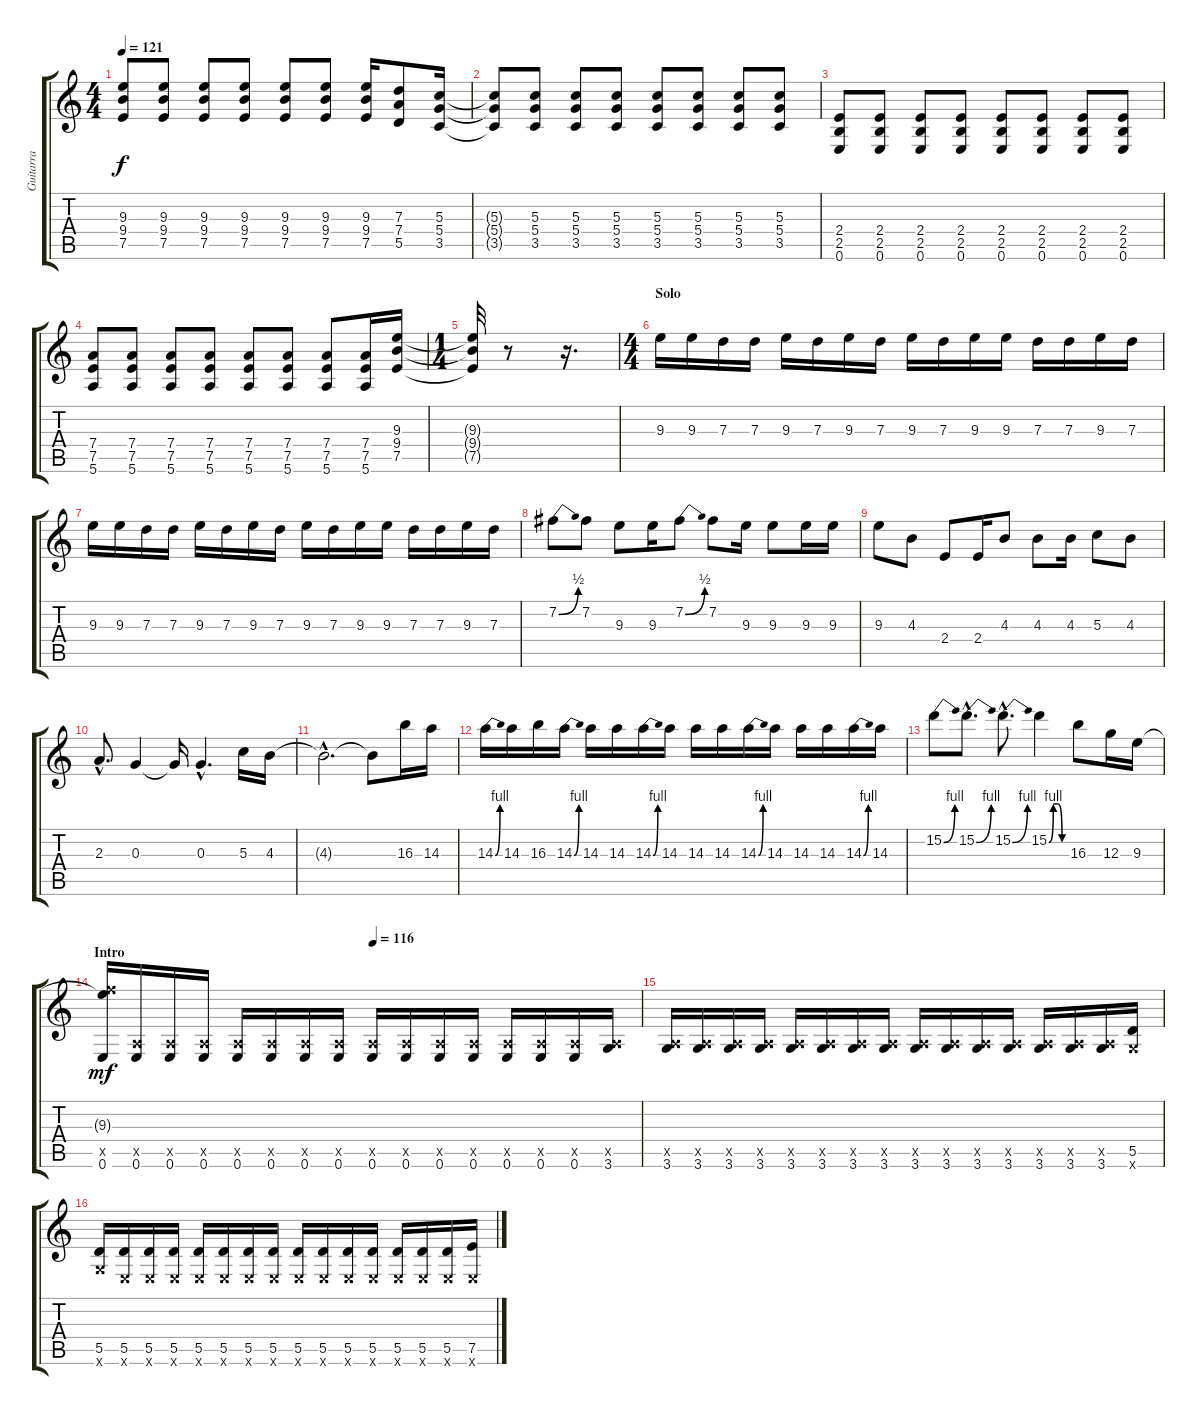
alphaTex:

\track ("Guitarra" "Guitarra") {instrument distortionguitar}
\staff {score tabs}
\tuning (E4 B3 G3 D3 A2 E2) {hide}
\ts (4 4)
\tempo 121
\clef g2
\ks c
(9.3 9.4 7.5).8{dy f} (9.3 9.4 7.5).8 (9.3 9.4 7.5).8 (9.3 9.4 7.5).8 (9.3 9.4 7.5).8 (9.3 9.4 7.5).8 (9.3 9.4 7.5).16 (7.3 7.4 5.5).8 (5.3 5.4 3.5).16 |
(5.3{t} 5.4{t} 3.5{t}).8 (5.3 5.4 3.5).8 (5.3 5.4 3.5).8 (5.3 5.4 3.5).8 (5.3 5.4 3.5).8 (5.3 5.4 3.5).8 (5.3 5.4 3.5).8 (5.3 5.4 3.5).8 |
(2.4 2.5 0.6).8 (2.4 2.5 0.6).8 (2.4 2.5 0.6).8 (2.4 2.5 0.6).8 (2.4 2.5 0.6).8 (2.4 2.5 0.6).8 (2.4 2.5 0.6).8 (2.4 2.5 0.6).8 |
(7.4 7.5 5.6).8 (7.4 7.5 5.6).8 (7.4 7.5 5.6).8 (7.4 7.5 5.6).8 (7.4 7.5 5.6).8 (7.4 7.5 5.6).8 (7.4 7.5 5.6).8 (7.4 7.5 5.6).16 (9.3 9.4 7.5).16 |
\ts (1 4)
(9.3{t} 9.4{t} 7.5{t}).32 r.8 r.16{d} |
\ts (4 4)
\section ("" "Solo")
9.3.16 9.3.16 7.3.16 7.3.16 9.3.16 7.3.16 9.3.16 7.3.16 9.3.16 7.3.16 9.3.16 9.3.16 7.3.16 7.3.16 9.3.16 7.3.16 |
9.3.16 9.3.16 7.3.16 7.3.16 9.3.16 7.3.16 9.3.16 7.3.16 9.3.16 7.3.16 9.3.16 9.3.16 7.3.16 7.3.16 9.3.16 7.3.16 |
7.2{be (bend 0 0 60 2)}.8 7.2.8 9.3.8 9.3.16 7.2{be (bend 0 0 60 2)}.8 7.2.8 9.3.16 9.3.8 9.3.16 9.3.16 |
9.3.8 4.3.8 2.4.8 2.4.16 4.3.8 4.3.8 4.3.16 5.3.8 4.3.8 |
2.3{hac}.8{d} 0.3.4 0.3{t}.16 0.3{hac}.4{d} 5.3.16 4.3.16 |
4.3{hac t}.2{d} 4.3{t}.8 16.3.16 14.3.16 |
14.3{be (bend 0 0 60 4)}.16 14.3.16 16.3.16 14.3{be (bend 0 0 60 4)}.16 14.3.16 14.3.16 14.3{be (bend 0 0 60 4)}.16 14.3.16 14.3.16 14.3.16 14.3{be (bend 0 0 60 4)}.16 14.3.16 14.3.16 14.3.16 14.3{be (bend 0 0 60 4)}.16 14.3.16 |
15.2{be (bend 0 0 60 4)}.8 15.2{be (bend 0 0 60 4) hac}.8{d} 15.2{be (bend 0 0 60 4) hac}.8{d} 15.2{be (custom 0 0 15 4 30 4 45 0 60 0)}.4 16.3.8 12.3.16 9.3.16 |
\section ("" "Intro")
\tempo (116 0.5)
(9.3{t} 20.5{x} 0.6).16{dy mf} (0.5{x} 0.6).16 (0.5{x} 0.6).16 (0.5{x} 0.6).16 (0.5{x} 0.6).16 (0.5{x} 0.6).16 (0.5{x} 0.6).16 (0.5{x} 0.6).16 (0.5{x} 0.6).16 (0.5{x} 0.6).16 (0.5{x} 0.6).16 (0.5{x} 0.6).16 (0.5{x} 0.6).16 (0.5{x} 0.6).16 (0.5{x} 0.6).16 (0.5{x} 3.6).16 |
(0.5{x} 3.6).16 (0.5{x} 3.6).16 (0.5{x} 3.6).16 (0.5{x} 3.6).16 (0.5{x} 3.6).16 (0.5{x} 3.6).16 (0.5{x} 3.6).16 (0.5{x} 3.6).16 (0.5{x} 3.6).16 (0.5{x} 3.6).16 (0.5{x} 3.6).16 (0.5{x} 3.6).16 (0.5{x} 3.6).16 (0.5{x} 3.6).16 (0.5{x} 3.6).16 (5.5 3.6{x}).16 |
(5.5 3.6{x}).16 (5.5 0.6{x}).16 (5.5 0.6{x}).16 (5.5 0.6{x}).16 (5.5 0.6{x}).16 (5.5 0.6{x}).16 (5.5 0.6{x}).16 (5.5 0.6{x}).16 (5.5 0.6{x}).16 (5.5 0.6{x}).16 (5.5 0.6{x}).16 (5.5 0.6{x}).16 (5.5 0.6{x}).16 (5.5 0.6{x}).16 (5.5 0.6{x}).16 (7.5 0.6{x}).16
